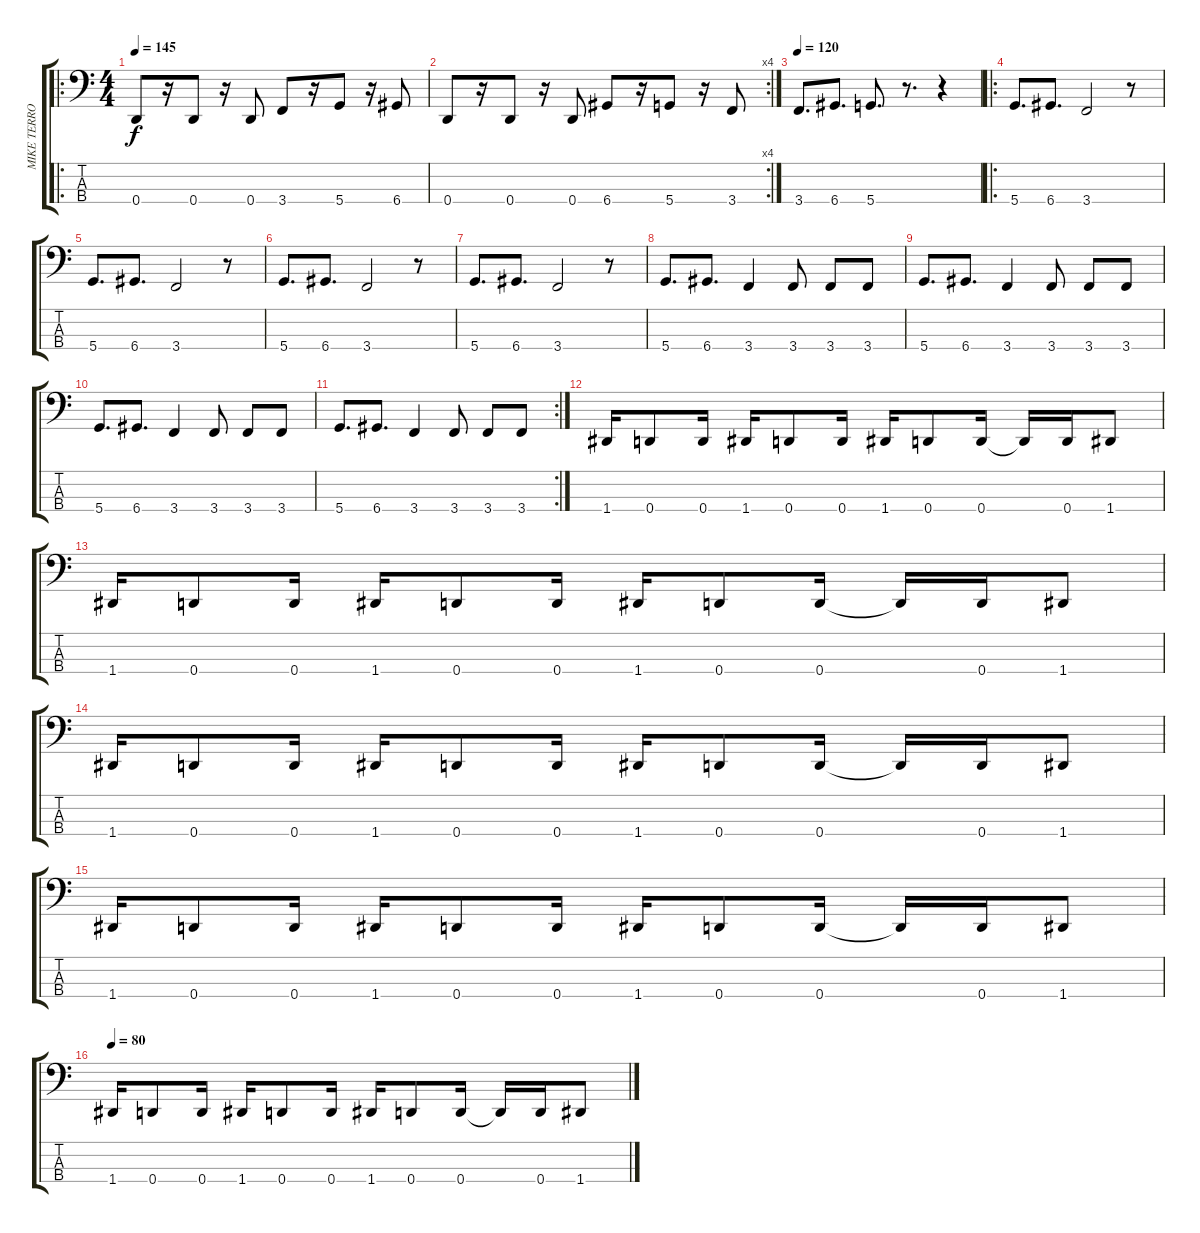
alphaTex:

\track ("MIKE TERROR" "MIKE TERRO") {instrument electricbasspick}
\staff {score tabs}
\tuning (F2 C2 G1 D1) {hide}
\ro
\ts (4 4)
\tempo 145
\clef f4
\ks c
0.4.8{dy f} r.16 0.4.8 r.16 0.4.8 3.4.8 r.16 5.4.8 r.16 6.4.8 |
\rc 4
0.4.8 r.16 0.4.8 r.16 0.4.8 6.4.8 r.16 5.4.8 r.16 3.4.8 |
\tempo 120
3.4.8{d} 6.4.8{d} 5.4.8{d} r.8{d} r.4 |
\ro
5.4.8{d} 6.4.8{d} 3.4.2 r.8 |
5.4.8{d} 6.4.8{d} 3.4.2 r.8 |
5.4.8{d} 6.4.8{d} 3.4.2 r.8 |
5.4.8{d} 6.4.8{d} 3.4.2 r.8 |
5.4.8{d} 6.4.8{d} 3.4.4 3.4.8 3.4.8 3.4.8 |
5.4.8{d} 6.4.8{d} 3.4.4 3.4.8 3.4.8 3.4.8 |
5.4.8{d} 6.4.8{d} 3.4.4 3.4.8 3.4.8 3.4.8 |
\rc 2
5.4.8{d} 6.4.8{d} 3.4.4 3.4.8 3.4.8 3.4.8 |
1.4.16 0.4.8 0.4.16 1.4.16 0.4.8 0.4.16 1.4.16 0.4.8 0.4.16 0.4{t}.16 0.4.16 1.4.8 |
1.4.16 0.4.8 0.4.16 1.4.16 0.4.8 0.4.16 1.4.16 0.4.8 0.4.16 0.4{t}.16 0.4.16 1.4.8 |
1.4.16 0.4.8 0.4.16 1.4.16 0.4.8 0.4.16 1.4.16 0.4.8 0.4.16 0.4{t}.16 0.4.16 1.4.8 |
1.4.16 0.4.8 0.4.16 1.4.16 0.4.8 0.4.16 1.4.16 0.4.8 0.4.16 0.4{t}.16 0.4.16 1.4.8 |
\tempo 80
1.4.16 0.4.8 0.4.16 1.4.16 0.4.8 0.4.16 1.4.16 0.4.8 0.4.16 0.4{t}.16 0.4.16 1.4.8
